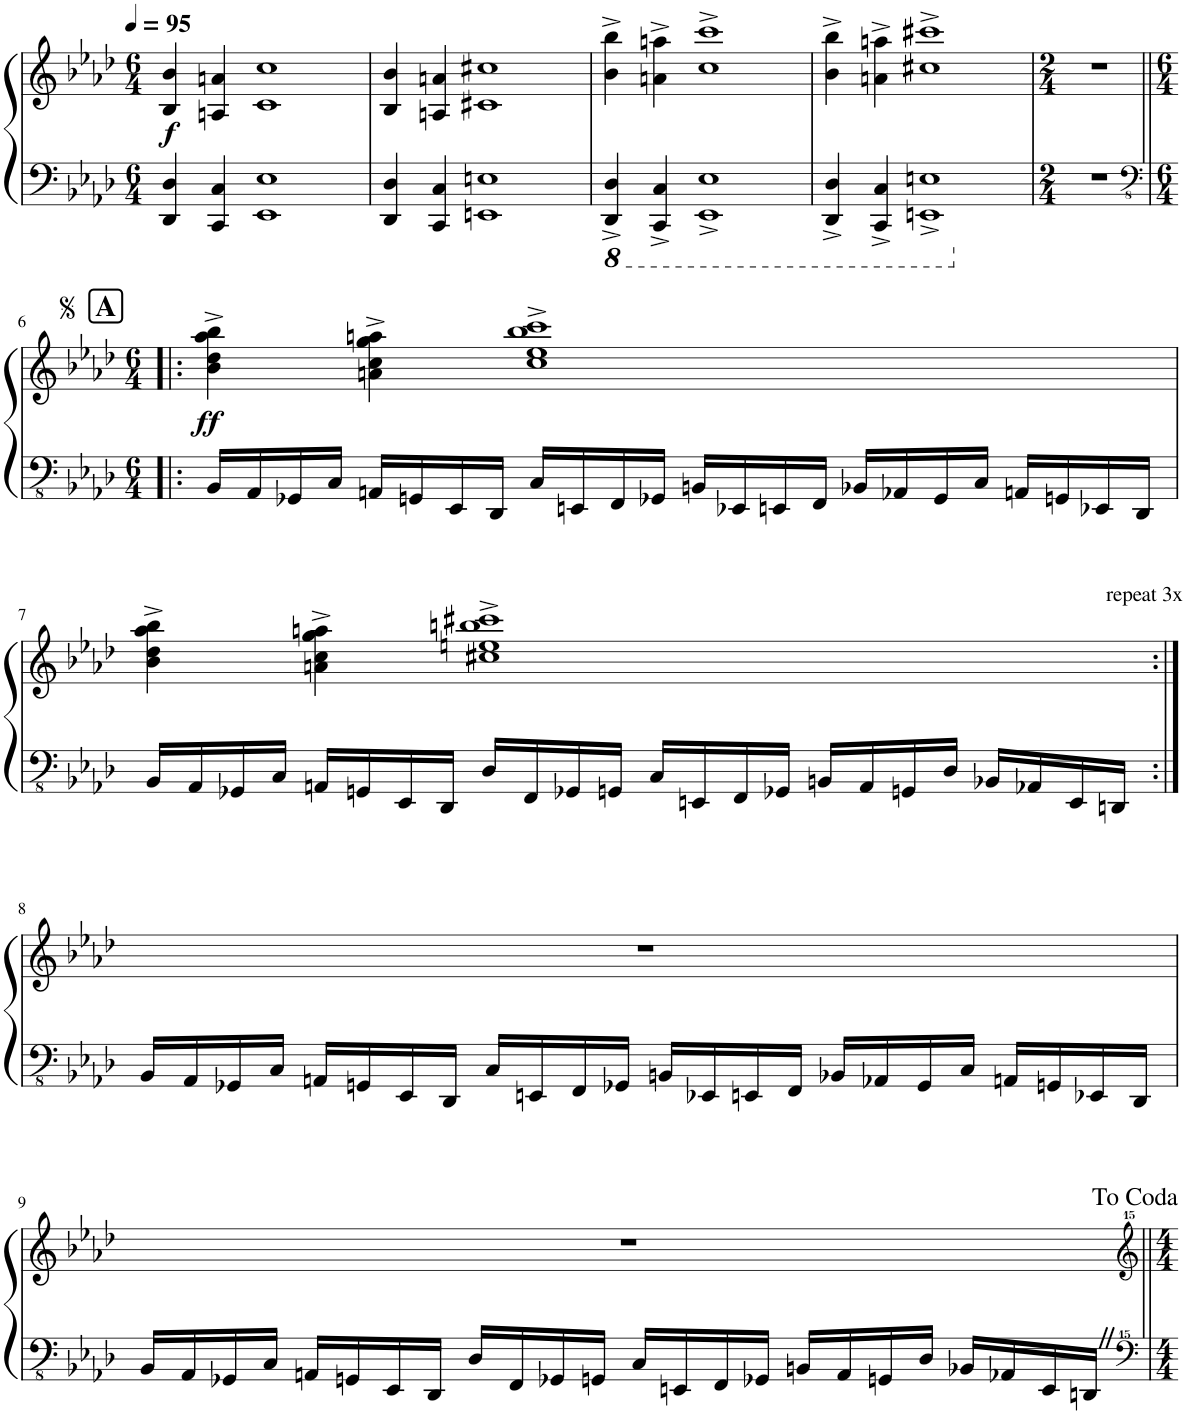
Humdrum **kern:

**kern	**kern	**dynam
*part1	*part1	*part1
*staff2	*staff1	*staff1/2
*I"Piano	*	*
*I'Pno.	*	*
*clefF4	*clefG2	*
*k[b-e-a-d-]	*k[b-e-a-d-]	*
*M6/4	*M6/4	*
*MM95	*MM95	*
=1	=1	=1
!	!	!LO:DY:b
4DD-/ 4D-/	4B-/ 4b-/	f
4CC/ 4C/	4An/ 4an/	.
1EE- 1E-	1c 1cc	.
=2	=2	=2
4DD-/ 4D-/	4B-/ 4b-/	.
4CC/ 4C/	4An/ 4an/	.
1EEn 1En	1c#X 1cc#X	.
=3	=3	=3
*8ba	*	*
4DDD-/^ 4DD-/^	4b-\^ 4bb-\^	.
4CCC/^ 4CC/^	4an\^ 4aan\^	.
1EEE-^ 1EE-^	1cc^ 1ccc^	.
=4	=4	=4
4DDD-/^ 4DD-/^	4b-\^ 4bb-\^	.
4CCC/^ 4CC/^	4an\^ 4aan\^	.
1EEEn^ 1EEn^	1cc#X^ 1ccc#X^	.
=5	=5	=5
*M2/4	*M2/4	*
*X8ba	*	*
2r	2r	.
!!LO:LB:g=z
!!LO:REH:place=s1:a:B:cj:fs=14:t=A
=6!|:	=6!|:	=6!|:
*clefFv4	*	*
*M6/4	*M6/4	*
!	!	!LO:DY:b
16BBB-/LL	4b-\^ 4dd-\^ 4aa-\^ 4bb-\^	ff
16AAA-/	.	.
16GGG-X/	.	.
16CC/JJ	.	.
16AAAn/LL	4an\^ 4cc\^ 4gg\^ 4aan\^	.
16GGGn/	.	.
16EEE-/	.	.
16DDD-/JJ	.	.
16CC/LL	1cc^ 1ee-^ 1bb-^ 1ccc^	.
16EEEn/	.	.
16FFF/	.	.
16GGG-X/JJ	.	.
16BBBn/LL	.	.
16EEE-X/	.	.
16EEEn/	.	.
16FFF/JJ	.	.
16BBB-X/LL	.	.
16AAA-X/	.	.
16GGG-/	.	.
16CC/JJ	.	.
16AAAn/LL	.	.
16GGGn/	.	.
16EEE-X/	.	.
16DDD-/JJ	.	.
!!LO:LB:g=z
=7	=7	=7
*	*^	*
16BBB-/LL	4b-\^ 4dd-\^ 4aa-\^ 4bb-\^	1ryy	.
16AAA-/	.	.	.
16GGG-X/	.	.	.
16CC/JJ	.	.	.
16AAAn/LL	4an\^ 4cc\^ 4gg\^ 4aan\^	.	.
16GGGn/	.	.	.
16EEE-/	.	.	.
16DDD-/JJ	.	.	.
16DD-/LL	1cc#X^ 1een^ 1bbn^ 1ccc#X^	.	.
16FFF/	.	.	.
16GGG-X/	.	.	.
16GGGn/JJ	.	.	.
16CC/LL	.	.	.
16EEEn/	.	.	.
16FFF/	.	.	.
16GGG-X/JJ	.	.	.
16BBBn/LL	.	4..ryy	.
16AAA/	.	.	.
16GGGn/	.	.	.
16DD-/JJ	.	.	.
16BBB-X/LL	.	.	.
16AAA-X/	.	.	.
16EEE/	.	.	.
!	!	!LO:TX:a:t=repeat 3x	!
16DDDn/JJ	.	16ryy	.
*	*v	*v	*
!!LO:LB:g=z
=8:|!	=8:|!	=8:|!
16BBB-/LL	1.r	.
16AAA-/	.	.
16GGG-X/	.	.
16CC/JJ	.	.
16AAAn/LL	.	.
16GGGn/	.	.
16EEE-/	.	.
16DDD-/JJ	.	.
16CC/LL	.	.
16EEEn/	.	.
16FFF/	.	.
16GGG-X/JJ	.	.
16BBBn/LL	.	.
16EEE-X/	.	.
16EEEn/	.	.
16FFF/JJ	.	.
16BBB-X/LL	.	.
16AAA-X/	.	.
16GGG-/	.	.
16CC/JJ	.	.
16AAAn/LL	.	.
16GGGn/	.	.
16EEE-X/	.	.
16DDD-/JJ	.	.
!!LO:LB:g=z
=9	=9	=9
16BBB-/LL	1.r	.
16AAA-/	.	.
16GGG-X/	.	.
16CC/JJ	.	.
16AAAn/LL	.	.
16GGGn/	.	.
16EEE-/	.	.
16DDD-/JJ	.	.
16DD-/LL	.	.
16FFF/	.	.
16GGG-X/	.	.
16GGGn/JJ	.	.
16CC/LL	.	.
16EEEn/	.	.
16FFF/	.	.
16GGG-X/JJ	.	.
16BBBn/LL	.	.
16AAA/	.	.
16GGGn/	.	.
16DD-/JJ	.	.
16BBB-X/LL	.	.
16AAA-X/	.	.
16EEE/	.	.
16DDDn/JJ	.	.
=||	=||	=||
*-	*-	*-
